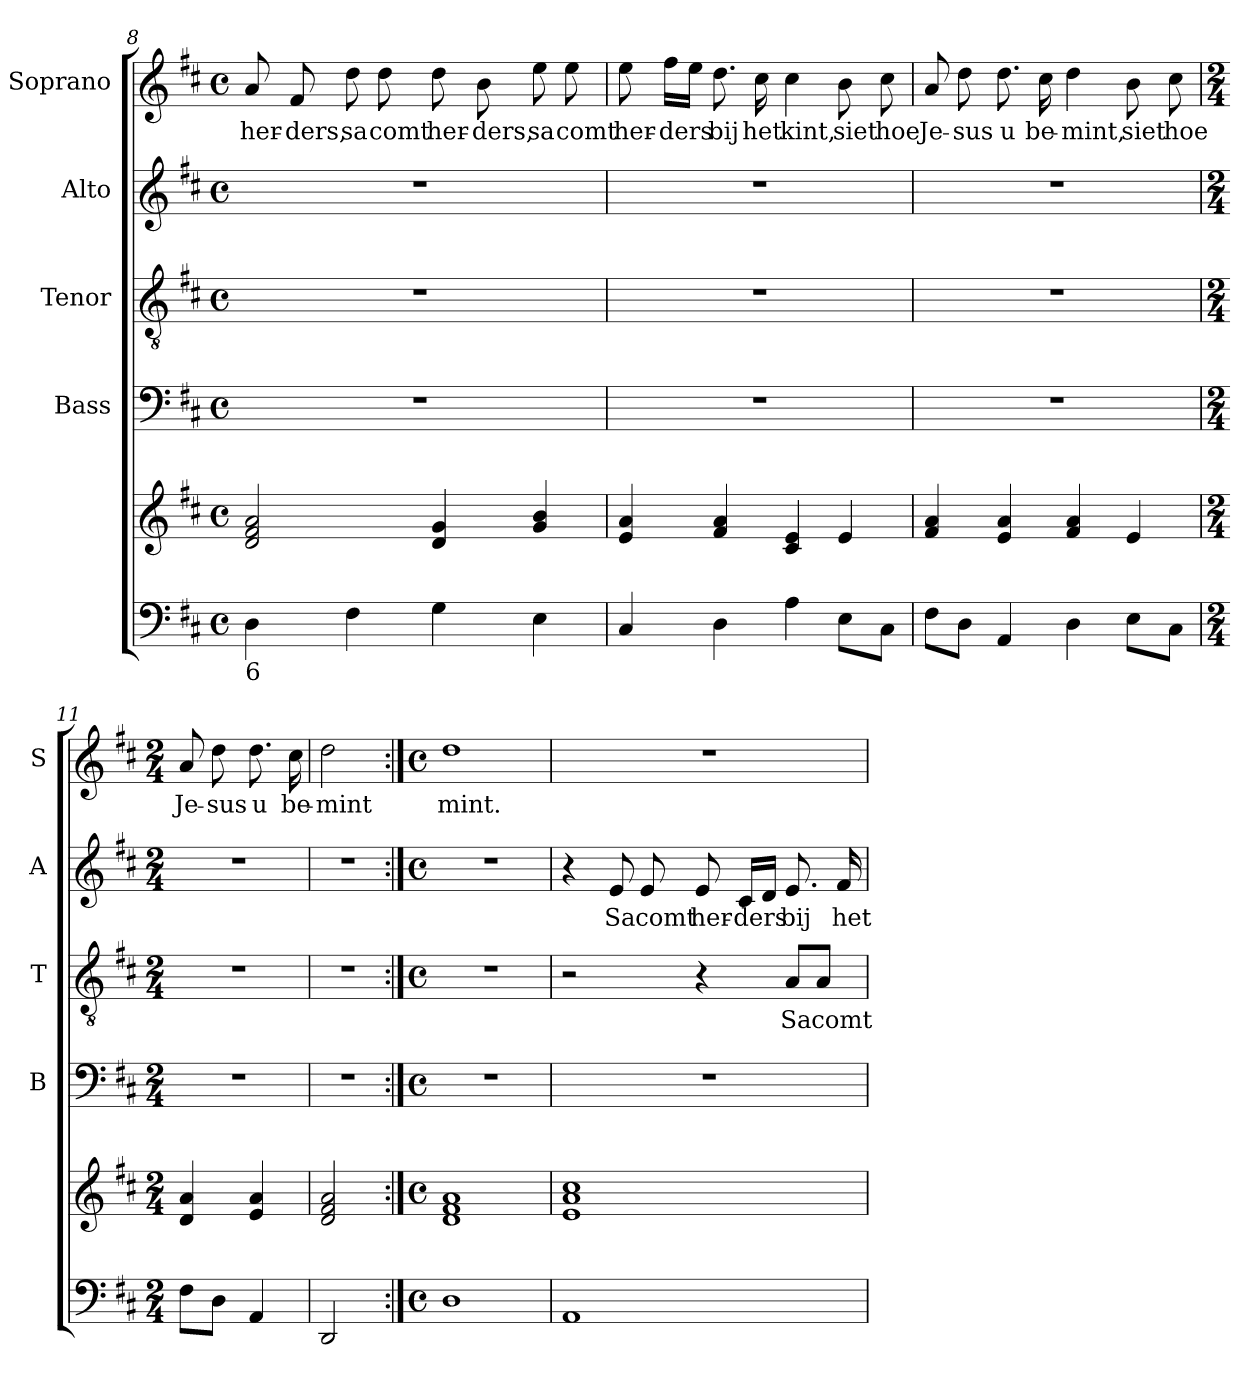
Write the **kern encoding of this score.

**kern	**kern	**kern	**kern	**text	**kern	**text	**kern	**text
*part5	*part5	*part4	*part3	*part3	*part2	*part2	*part1	*part1
*staff6	*staff5	*staff4	*staff3	*staff3	*staff2	*staff2	*staff1	*staff1
*	*	*I"Bass	*I"Tenor	*	*I"Alto	*	*I"Soprano	*
*	*	*I'B	*I'T	*	*I'A	*	*I'S	*
*clefF4	*clefG2	*clefF4	*clefGv2	*	*clefG2	*	*clefG2	*
*k[f#c#]	*k[f#c#]	*k[f#c#]	*k[f#c#]	*	*k[f#c#]	*	*k[f#c#]	*
*D:	*D:	*D:	*D:	*	*D:	*	*D:	*
*M4/4	*M4/4	*M4/4	*M4/4	*	*M4/4	*	*M4/4	*
*met(c)	*met(c)	*met(c)	*met(c)	*	*met(c)	*	*met(c)	*
=8	=8	=8	=8	=8	=8	=8	=8	=8
!LO:TX:b:t=6	!	!	!	!	!	!	!	!
4D\	2d/ 2f#/ 2a/	1r	1r	.	1r	.	8a/	her-
.	.	.	.	.	.	.	8f#/	-ders,
4F#\	.	.	.	.	.	.	8dd\	sa
.	.	.	.	.	.	.	8dd\	comt
4G\	4d/ 4g/	.	.	.	.	.	8dd\	her-
.	.	.	.	.	.	.	8b\	-ders,
4E\	4g/ 4b/	.	.	.	.	.	8ee\	sa
.	.	.	.	.	.	.	8ee\	comt
!!LO:LB:g=z
=9	=9	=9	=9	=9	=9	=9	=9	=9
4C#/	4e/ 4a/	1r	1r	.	1r	.	8ee\	her-
.	.	.	.	.	.	.	16ff#\LL	-ders
.	.	.	.	.	.	.	16ee\JJ	.
4D\	4f#/ 4a/	.	.	.	.	.	8.dd\	bij
.	.	.	.	.	.	.	16cc#\	het
4A\	4c#/ 4e/	.	.	.	.	.	4cc#\	kint,
8E\L	4e/	.	.	.	.	.	8b\	siet
8C#\J	.	.	.	.	.	.	8cc#\	hoe
=10	=10	=10	=10	=10	=10	=10	=10	=10
8F#\L	4f#/ 4a/	1r	1r	.	1r	.	8a/	Je-
8D\J	.	.	.	.	.	.	8dd\	-sus
4AA/	4e/ 4a/	.	.	.	.	.	8.dd\	u
.	.	.	.	.	.	.	16cc#\	be-
4D\	4f#/ 4a/	.	.	.	.	.	4dd\	-mint,
8E\L	4e/	.	.	.	.	.	8b\	siet
8C#\J	.	.	.	.	.	.	8cc#\	hoe
=11	=11	=11	=11	=11	=11	=11	=11	=11
*M2/4	*M2/4	*M2/4	*M2/4	*	*M2/4	*	*M2/4	*
8F#\L	4d/ 4a/	2r	2r	.	2r	.	8a/	Je-
8D\J	.	.	.	.	.	.	8dd\	-sus
4AA/	4e/ 4a/	.	.	.	.	.	8.dd\	u
.	.	.	.	.	.	.	16cc#\	be-
=12	=12	=12	=12	=12	=12	=12	=12	=12
2DD/	2d/ 2f#/ 2a/	2r	2r	.	2r	.	2dd\	-mint
=13:|!	=13:|!	=13:|!	=13:|!	=13:|!	=13:|!	=13:|!	=13:|!	=13:|!
*M4/4	*M4/4	*M4/4	*M4/4	*	*M4/4	*	*M4/4	*
*met(c)	*met(c)	*met(c)	*met(c)	*	*met(c)	*	*met(c)	*
1D	1d 1f# 1a	1r	1r	.	1r	.	1dd	mint.
!!LO:PB:g=z
=14	=14	=14	=14	=14	=14	=14	=14	=14
1AA	1e 1a 1cc#	1r	2r	.	4r	.	1r	.
.	.	.	.	.	8e/	Sa	.	.
.	.	.	.	.	8e/	comt	.	.
.	.	.	4r	.	8e/	her-	.	.
.	.	.	.	.	16c#/LL	-ders	.	.
.	.	.	.	.	16d/JJ	.	.	.
.	.	.	8A/L	Sa	8.e/	bij	.	.
.	.	.	8A/J	comt	.	.	.	.
.	.	.	.	.	16f#/	het	.	.
=	=	=	=	=	=	=	=	=
*-	*-	*-	*-	*-	*-	*-	*-	*-
